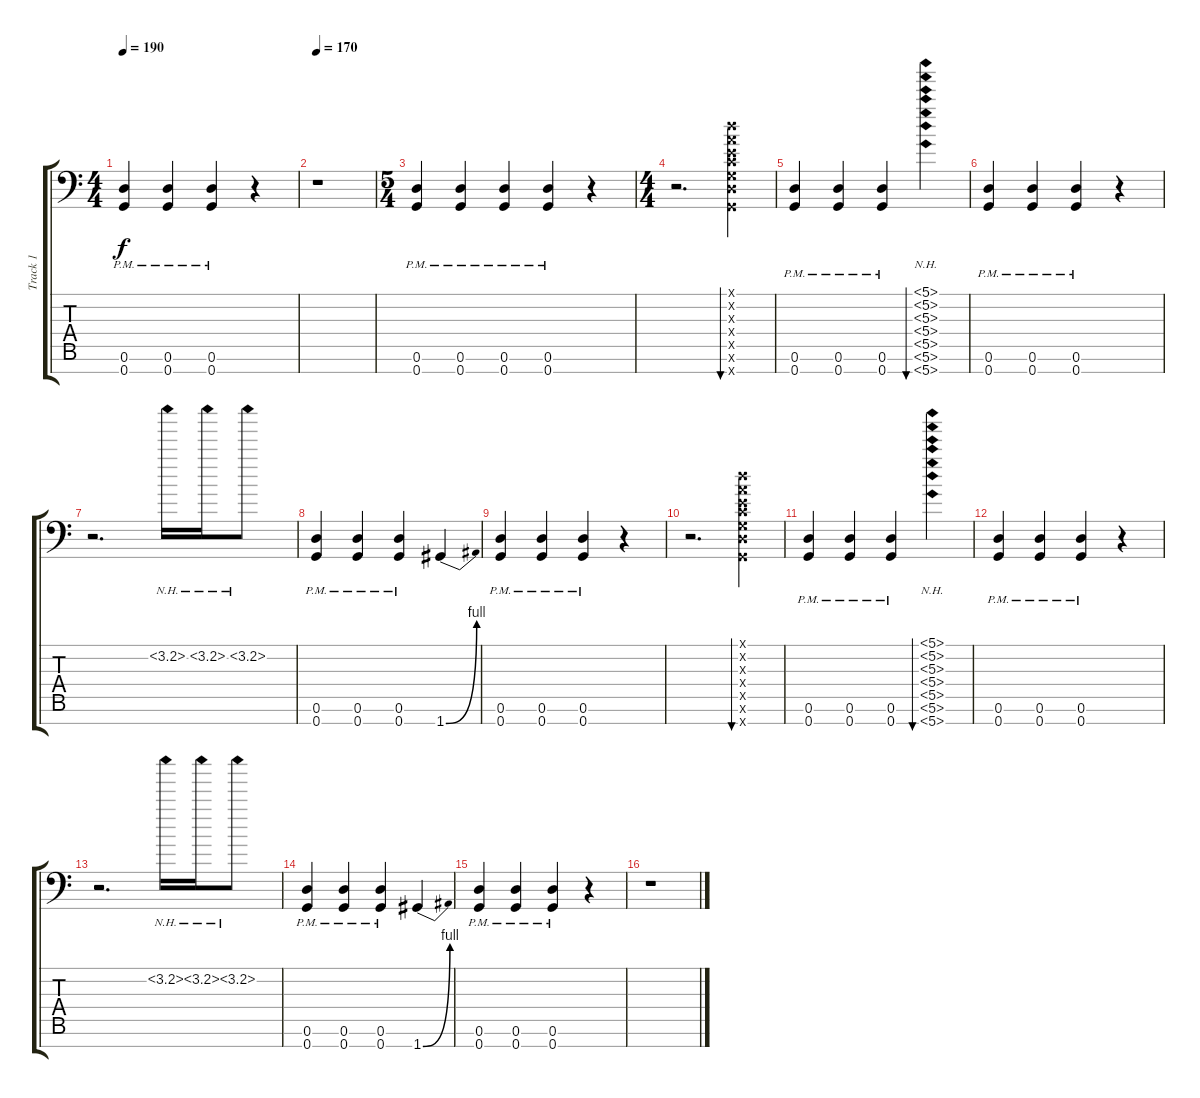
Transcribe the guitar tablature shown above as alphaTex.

\track ("Track 1" "Track 1") {instrument acousticguitarsteel}
\staff {score tabs}
\tuning (D4 A3 E3 C3 G2 D2 G1) {hide}
\ts (4 4)
\tempo 190
\clef f4
\ks c
(0.6{pm} 0.7{pm}).4{dy f} (0.6{pm} 0.7{pm}).4 (0.6{pm} 0.7{pm}).4 r.4 |
\tempo 170
r.1 |
\ts (5 4)
(0.6{pm} 0.7{pm}).4 (0.6{pm} 0.7{pm}).4 (0.6{pm} 0.7{pm}).4 (0.6{pm} 0.7{pm}).4 r.4 |
\ts (4 4)
r.2{d} (0.1{x} 0.2{x} 0.3{x} 0.4{x} 0.5{x} 0.6{x} 0.7{x}).4{bu 480} |
(0.6{pm} 0.7{pm}).4 (0.6{pm} 0.7{pm}).4 (0.6{pm} 0.7{pm}).4 (5.1{nh} 5.2{nh} 5.3{nh} 5.4{nh} 5.5{nh} 5.6{nh} 5.7{nh}).4{bu 480} |
(0.6{pm} 0.7{pm}).4 (0.6{pm} 0.7{pm}).4 (0.6{pm} 0.7{pm}).4 r.4 |
r.2{d} 3.2{nh}.16 3.2{nh}.16 3.2{nh}.8 |
(0.6{pm} 0.7{pm}).4 (0.6{pm} 0.7{pm}).4 (0.6{pm} 0.7{pm}).4 1.7{be (bend 0 0 60 4)}.4 |
(0.6{pm} 0.7{pm}).4 (0.6{pm} 0.7{pm}).4 (0.6{pm} 0.7{pm}).4 r.4 |
r.2{d} (0.1{x} 0.2{x} 0.3{x} 0.4{x} 0.5{x} 0.6{x} 0.7{x}).4{bu 480} |
(0.6{pm} 0.7{pm}).4 (0.6{pm} 0.7{pm}).4 (0.6{pm} 0.7{pm}).4 (5.1{nh} 5.2{nh} 5.3{nh} 5.4{nh} 5.5{nh} 5.6{nh} 5.7{nh}).4{bu 480} |
(0.6{pm} 0.7{pm}).4 (0.6{pm} 0.7{pm}).4 (0.6{pm} 0.7{pm}).4 r.4 |
r.2{d} 3.2{nh}.16 3.2{nh}.16 3.2{nh}.8 |
(0.6{pm} 0.7{pm}).4 (0.6{pm} 0.7{pm}).4 (0.6{pm} 0.7{pm}).4 1.7{be (bend 0 0 60 4)}.4 |
(0.6{pm} 0.7{pm}).4 (0.6{pm} 0.7{pm}).4 (0.6{pm} 0.7{pm}).4 r.4 |
r.1
